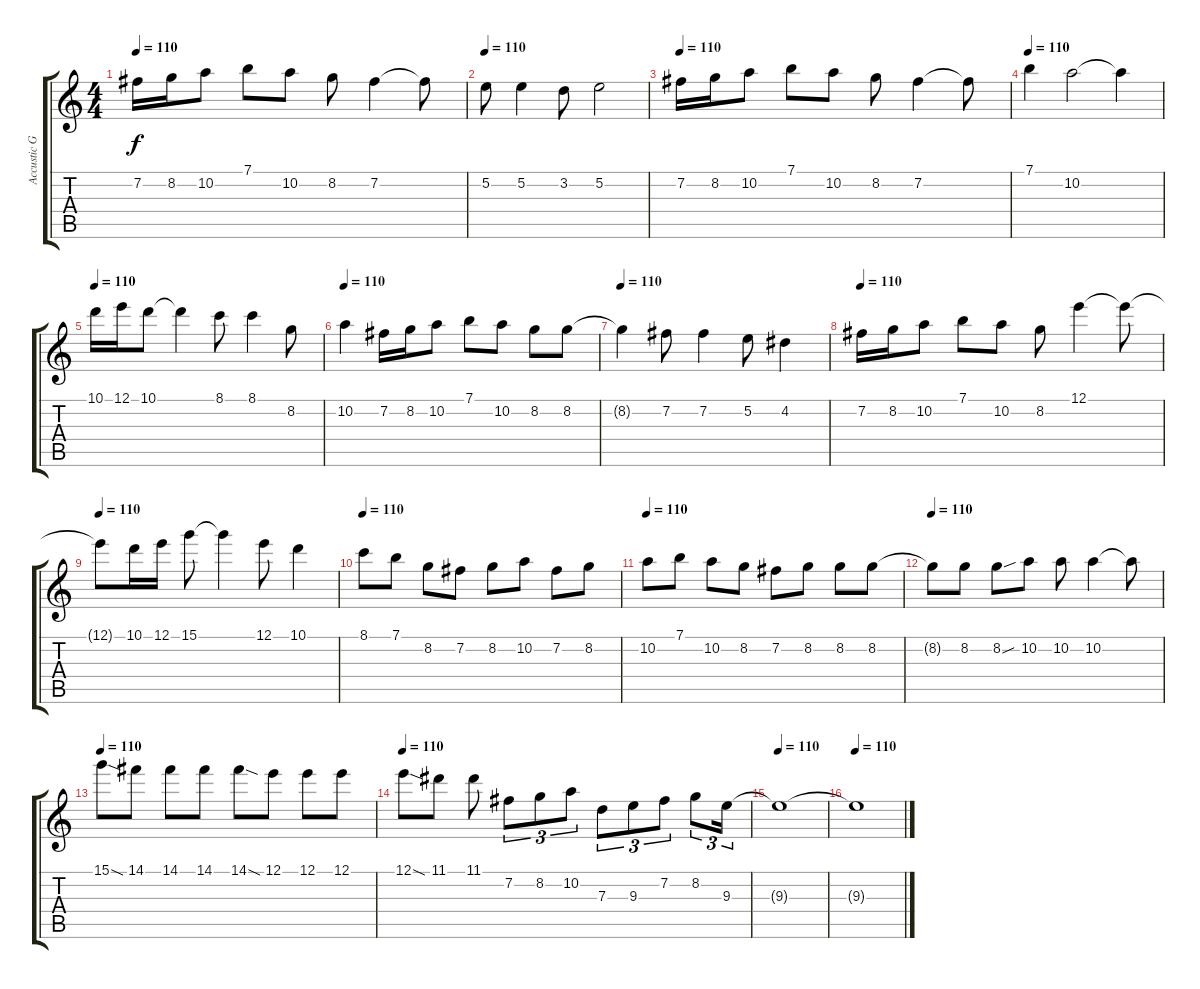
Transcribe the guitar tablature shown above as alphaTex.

\track ("Accustic Guitar 2" "Accustic G") {instrument acousticguitarnylon}
\staff {score tabs}
\tuning (E4 B3 G3 D3 A2 E2) {hide}
\ts (4 4)
\tempo 110
\clef g2
\ks c
7.2.16{dy f} 8.2.16 10.2.8 7.1.8 10.2.8 8.2.8 7.2.4 7.2{t}.8 |
\tempo 110
5.2.8 5.2.4 3.2.8 5.2.2 |
\tempo 110
7.2.16 8.2.16 10.2.8 7.1.8 10.2.8 8.2.8 7.2.4 7.2{t}.8 |
\tempo 110
7.1.4 10.2.2 10.2{t}.4 |
\tempo 110
10.1.16 12.1.16 10.1.8 10.1{t}.4 8.1.8 8.1.4 8.2.8 |
\tempo 110
10.2.4 7.2.16 8.2.16 10.2.8 7.1.8 10.2.8 8.2.8 8.2.8 |
\tempo 110
8.2{t}.4 7.2.8 7.2.4 5.2.8 4.2.4 |
\tempo 110
7.2.16 8.2.16 10.2.8 7.1.8 10.2.8 8.2.8 12.1.4 12.1{t}.8 |
\tempo 110
12.1{t}.8 10.1.16 12.1.16 15.1.8 15.1{t}.4 12.1.8 10.1.4 |
\tempo 110
8.1.8 7.1.8 8.2.8 7.2.8 8.2.8 10.2.8 7.2.8 8.2.8 |
\tempo 110
10.2.8 7.1.8 10.2.8 8.2.8 7.2.8 8.2.8 8.2.8 8.2.8 |
\tempo 110
8.2{t}.8 8.2.8 8.2{sou}.8 10.2.8 10.2.8 10.2.4 10.2{t}.8 |
\tempo 110
15.1{sod}.8 14.1.8 14.1.8 14.1.8 14.1{sod}.8 12.1.8 12.1.8 12.1.8 |
\tempo 110
12.1{sod}.8 11.1.8 11.1.8 7.2.8{tu (3 2)} 8.2.8{tu (3 2)} 10.2.8{tu (3 2)} 7.3.8{tu (3 2)} 9.3.8{tu (3 2)} 7.2.8{tu (3 2)} 8.2.8{tu (3 2)} 9.3.16{tu (3 2)} |
\tempo 110
9.3{t}.1 |
\tempo 110
9.3{t}.1
